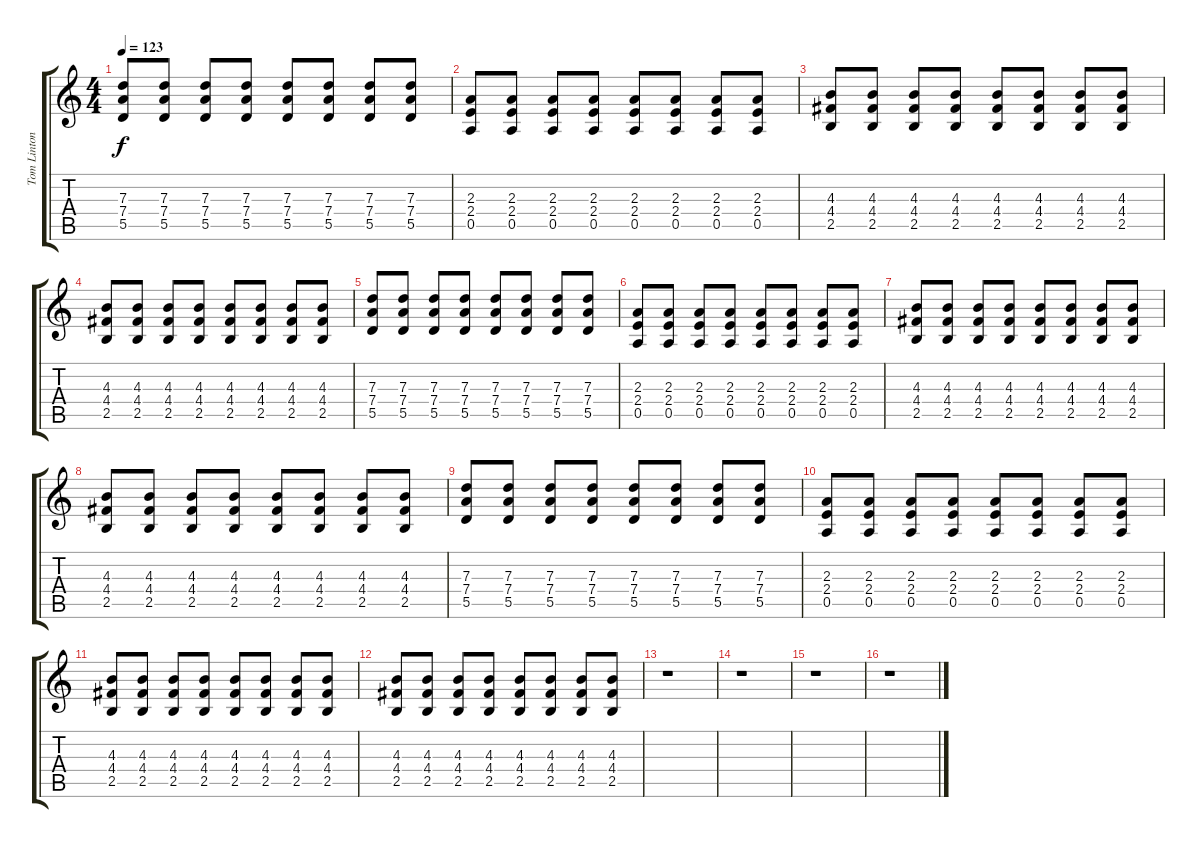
\track ("Tom Linton (Distorted Guitar)" "Tom Linton") {instrument overdrivenguitar}
\staff {score tabs}
\tuning (E4 B3 G3 D3 A2 E2) {hide}
\ts (4 4)
\tempo 123
\clef g2
\ks c
(7.3 7.4 5.5).8{dy f} (7.3 7.4 5.5).8 (7.3 7.4 5.5).8 (7.3 7.4 5.5).8 (7.3 7.4 5.5).8 (7.3 7.4 5.5).8 (7.3 7.4 5.5).8 (7.3 7.4 5.5).8 |
(2.3 2.4 0.5).8 (2.3 2.4 0.5).8 (2.3 2.4 0.5).8 (2.3 2.4 0.5).8 (2.3 2.4 0.5).8 (2.3 2.4 0.5).8 (2.3 2.4 0.5).8 (2.3 2.4 0.5).8 |
(4.3 4.4 2.5).8 (4.3 4.4 2.5).8 (4.3 4.4 2.5).8 (4.3 4.4 2.5).8 (4.3 4.4 2.5).8 (4.3 4.4 2.5).8 (4.3 4.4 2.5).8 (4.3 4.4 2.5).8 |
(4.3 4.4 2.5).8 (4.3 4.4 2.5).8 (4.3 4.4 2.5).8 (4.3 4.4 2.5).8 (4.3 4.4 2.5).8 (4.3 4.4 2.5).8 (4.3 4.4 2.5).8 (4.3 4.4 2.5).8 |
(7.3 7.4 5.5).8 (7.3 7.4 5.5).8 (7.3 7.4 5.5).8 (7.3 7.4 5.5).8 (7.3 7.4 5.5).8 (7.3 7.4 5.5).8 (7.3 7.4 5.5).8 (7.3 7.4 5.5).8 |
(2.3 2.4 0.5).8 (2.3 2.4 0.5).8 (2.3 2.4 0.5).8 (2.3 2.4 0.5).8 (2.3 2.4 0.5).8 (2.3 2.4 0.5).8 (2.3 2.4 0.5).8 (2.3 2.4 0.5).8 |
(4.3 4.4 2.5).8 (4.3 4.4 2.5).8 (4.3 4.4 2.5).8 (4.3 4.4 2.5).8 (4.3 4.4 2.5).8 (4.3 4.4 2.5).8 (4.3 4.4 2.5).8 (4.3 4.4 2.5).8 |
(4.3 4.4 2.5).8 (4.3 4.4 2.5).8 (4.3 4.4 2.5).8 (4.3 4.4 2.5).8 (4.3 4.4 2.5).8 (4.3 4.4 2.5).8 (4.3 4.4 2.5).8 (4.3 4.4 2.5).8 |
(7.3 7.4 5.5).8 (7.3 7.4 5.5).8 (7.3 7.4 5.5).8 (7.3 7.4 5.5).8 (7.3 7.4 5.5).8 (7.3 7.4 5.5).8 (7.3 7.4 5.5).8 (7.3 7.4 5.5).8 |
(2.3 2.4 0.5).8 (2.3 2.4 0.5).8 (2.3 2.4 0.5).8 (2.3 2.4 0.5).8 (2.3 2.4 0.5).8 (2.3 2.4 0.5).8 (2.3 2.4 0.5).8 (2.3 2.4 0.5).8 |
(4.3 4.4 2.5).8 (4.3 4.4 2.5).8 (4.3 4.4 2.5).8 (4.3 4.4 2.5).8 (4.3 4.4 2.5).8 (4.3 4.4 2.5).8 (4.3 4.4 2.5).8 (4.3 4.4 2.5).8 |
(4.3 4.4 2.5).8 (4.3 4.4 2.5).8 (4.3 4.4 2.5).8 (4.3 4.4 2.5).8 (4.3 4.4 2.5).8 (4.3 4.4 2.5).8 (4.3 4.4 2.5).8 (4.3 4.4 2.5).8 |
r.1 |
r.1 |
r.1 |
r.1
